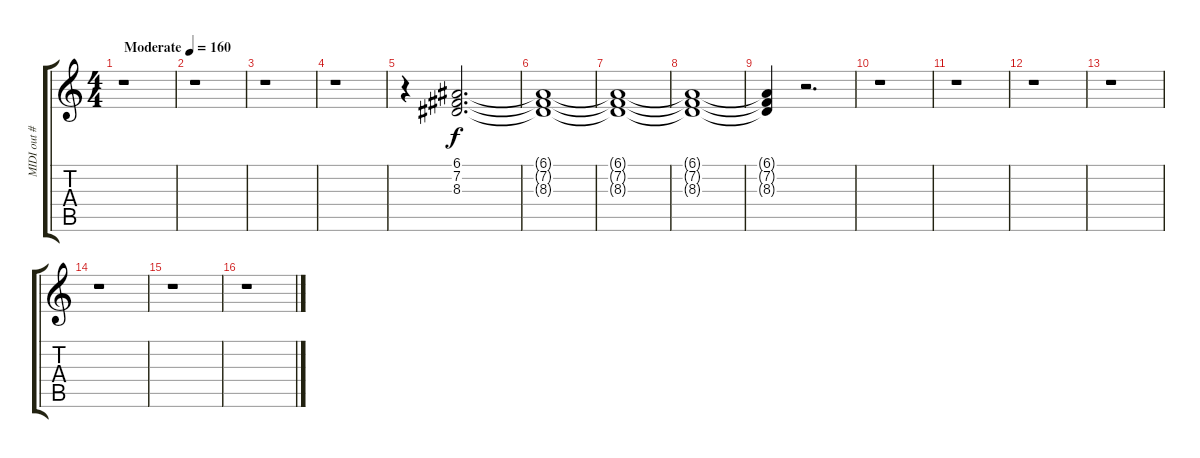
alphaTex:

\track ("MIDI out #5" "MIDI out #") {instrument pad8sweep}
\staff {score tabs}
\tuning (E4 B3 G3 D3 A2 E2) {hide}
\ts (4 4)
\tempo (160 "Moderate")
\clef g2
\ks c
r.1{dy f instrument pad8sweep} |
r.1 |
r.1 |
r.1 |
r.4 (6.1 7.2 8.3).2{d volume 16} |
(6.1{t} 7.2{t} 8.3{t}).1 |
(6.1{t} 7.2{t} 8.3{t}).1 |
(6.1{t} 7.2{t} 8.3{t}).1 |
(6.1{t} 7.2{t} 8.3{t}).4 r.2{d} |
r.1 |
r.1 |
r.1 |
r.1 |
r.1 |
r.1 |
r.1
